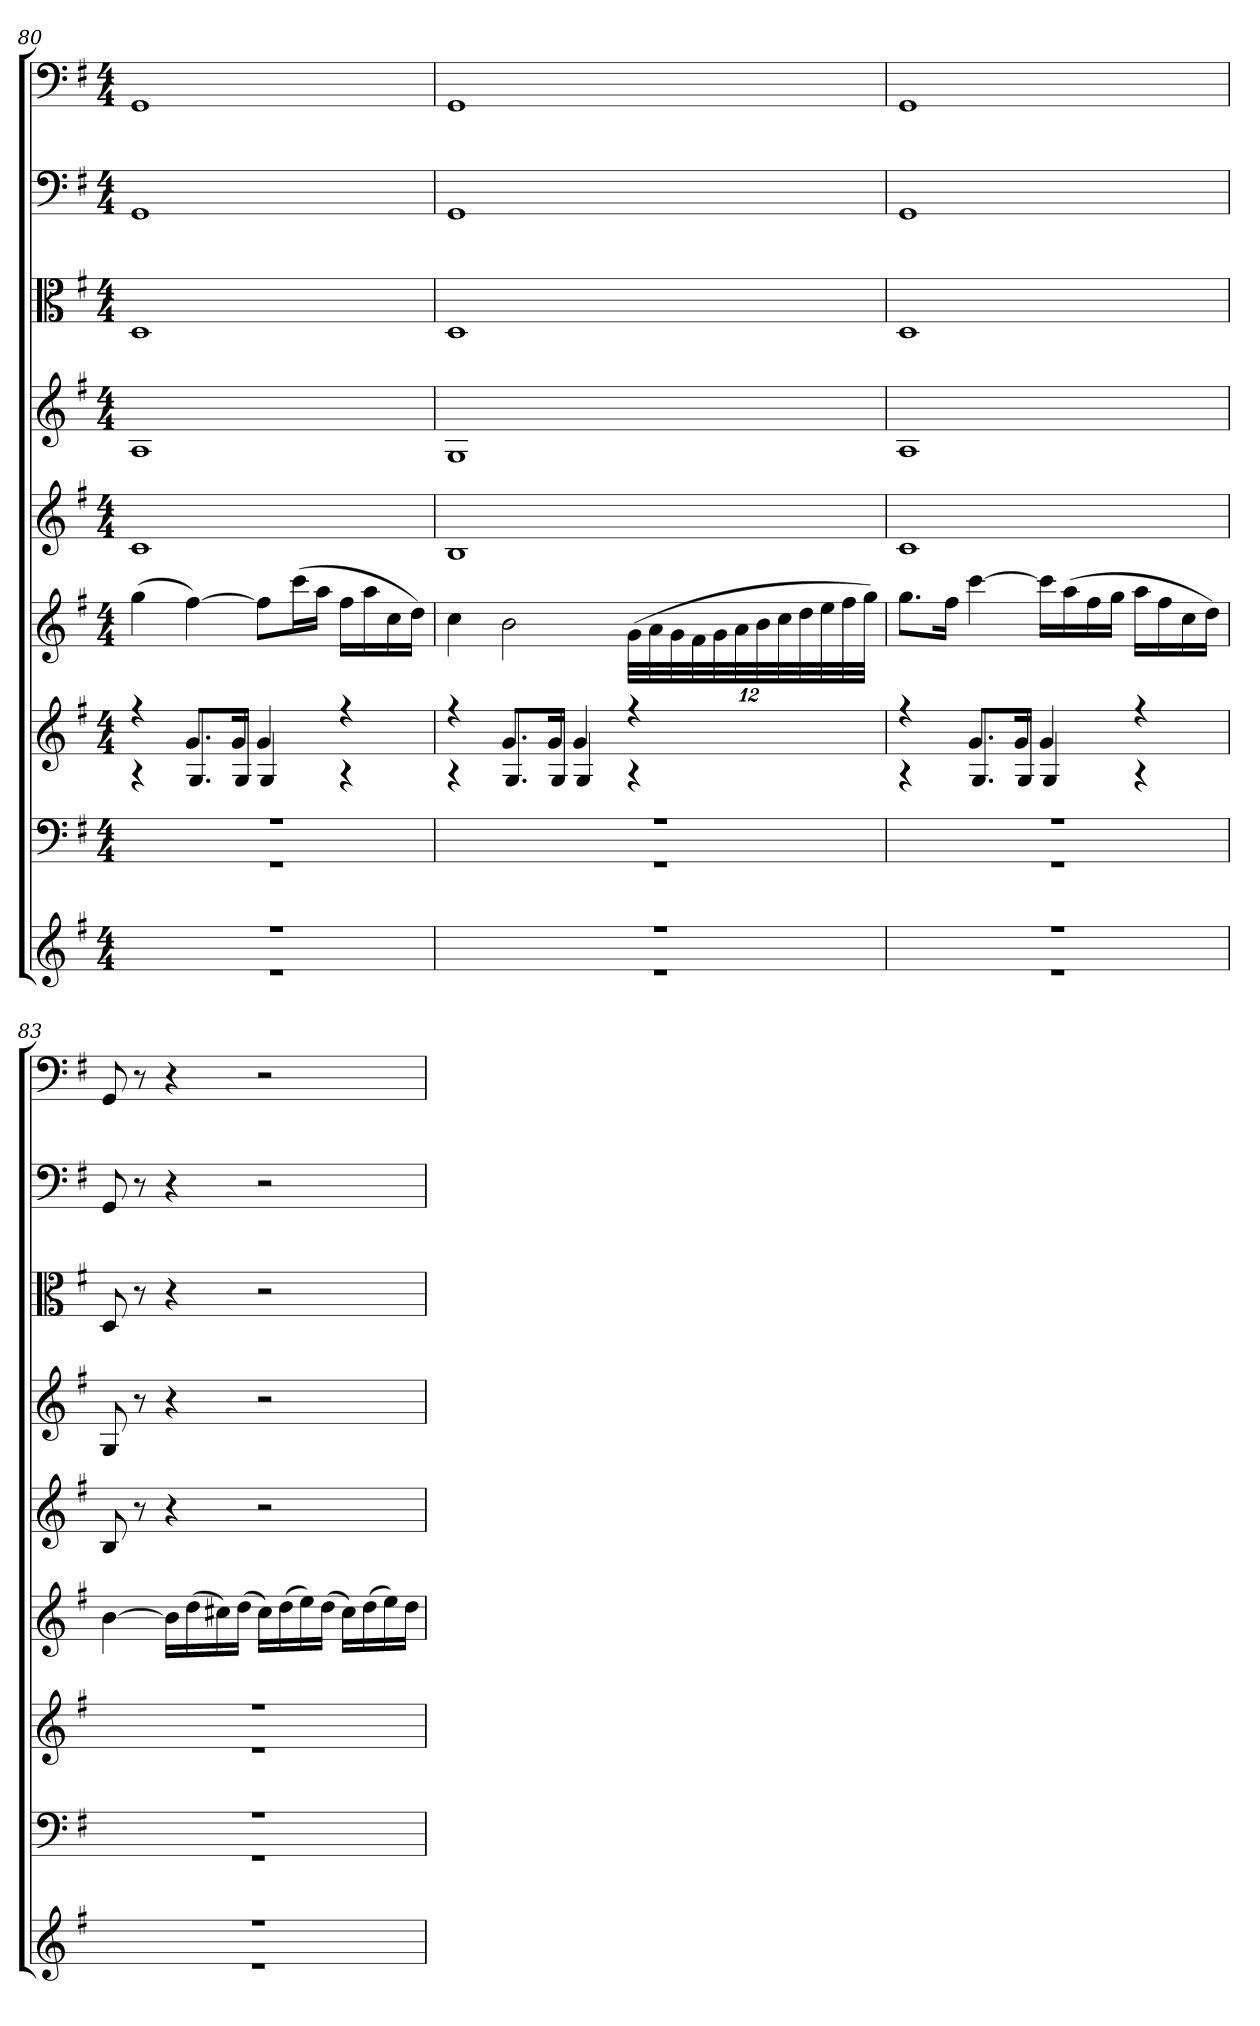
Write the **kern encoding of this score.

**kern	**kern	**kern	**kern	**kern	**kern	**kern	**kern	**kern
*part9	*part8	*part7	*part6	*part5	*part4	*part3	*part2	*part1
*staff9	*staff8	*staff7	*staff6	*staff5	*staff4	*staff3	*staff2	*staff1
*clefG2	*clefF4	*clefG2	*clefG2	*clefG2	*clefG2	*clefC3	*clefF4	*clefF4
*k[f#]	*k[f#]	*k[f#]	*k[f#]	*k[f#]	*k[f#]	*k[f#]	*k[f#]	*k[f#]
*G:	*G:	*G:	*G:	*G:	*G:	*G:	*G:	*G:
*M4/4	*M4/4	*M4/4	*M4/4	*M4/4	*M4/4	*M4/4	*M4/4	*M4/4
=80	=80	=80	=80	=80	=80	=80	=80	=80
*^	*^	*^	*	*	*	*	*	*
1r	1r	1r	1r	4r	4r	(4gg\	1c/	1A/	1D/	1GG/	1GG/
.	.	.	.	8.g/L	8.G/L	[4ff#\)	.	.	.	.	.
.	.	.	.	16g/Jk	16G/Jk	.	.	.	.	.	.
.	.	.	.	4g/	4G/	8ff#\L]	.	.	.	.	.
.	.	.	.	.	.	(16ccc\L	.	.	.	.	.
.	.	.	.	.	.	16aa\JJ	.	.	.	.	.
.	.	.	.	4r	4r	16ff#\LL	.	.	.	.	.
.	.	.	.	.	.	16aa\	.	.	.	.	.
.	.	.	.	.	.	16cc\	.	.	.	.	.
.	.	.	.	.	.	16dd\JJ)	.	.	.	.	.
=81	=81	=81	=81	=81	=81	=81	=81	=81	=81	=81	=81
1r	1r	1r	1r	4r	4r	4cc\	1B/	1G/	1D/	1GG/	1GG/
.	.	.	.	8.g/L	8.G/L	2b\	.	.	.	.	.
.	.	.	.	16g/Jk	16G/Jk	.	.	.	.	.	.
.	.	.	.	4g/	4G/	.	.	.	.	.	.
.	.	.	.	4r	4r	(48g\LLL	.	.	.	.	.
.	.	.	.	.	.	48a\	.	.	.	.	.
.	.	.	.	.	.	48g\	.	.	.	.	.
.	.	.	.	.	.	48f#\	.	.	.	.	.
.	.	.	.	.	.	48g\	.	.	.	.	.
.	.	.	.	.	.	48a\	.	.	.	.	.
.	.	.	.	.	.	48b\	.	.	.	.	.
.	.	.	.	.	.	48cc\	.	.	.	.	.
.	.	.	.	.	.	48dd\	.	.	.	.	.
.	.	.	.	.	.	48ee\	.	.	.	.	.
.	.	.	.	.	.	48ff#\	.	.	.	.	.
.	.	.	.	.	.	48gg\JJJ)	.	.	.	.	.
=82	=82	=82	=82	=82	=82	=82	=82	=82	=82	=82	=82
1r	1r	1r	1r	4r	4r	8.gg\L	1c/	1A/	1D/	1GG/	1GG/
.	.	.	.	.	.	16ff#\Jk	.	.	.	.	.
.	.	.	.	8.g/L	8.G/L	[4ccc\	.	.	.	.	.
.	.	.	.	16g/Jk	16G/Jk	.	.	.	.	.	.
.	.	.	.	4g/	4G/	16ccc\LL]	.	.	.	.	.
.	.	.	.	.	.	(16aa\	.	.	.	.	.
.	.	.	.	.	.	16ff#\	.	.	.	.	.
.	.	.	.	.	.	16gg\JJ	.	.	.	.	.
.	.	.	.	4r	4r	16aa\LL	.	.	.	.	.
.	.	.	.	.	.	16ff#\	.	.	.	.	.
.	.	.	.	.	.	16cc\	.	.	.	.	.
.	.	.	.	.	.	16dd\JJ)	.	.	.	.	.
=83	=83	=83	=83	=83	=83	=83	=83	=83	=83	=83	=83
1r	1r	1r	1r	1r	1r	[4b\	8B/	8G/	8D/	8GG/	8GG/
.	.	.	.	.	.	.	8r	8r	8r	8r	8r
.	.	.	.	.	.	16b\LL]	4r	4r	4r	4r	4r
.	.	.	.	.	.	(16dd\	.	.	.	.	.
.	.	.	.	.	.	16cc#X\)	.	.	.	.	.
.	.	.	.	.	.	(16dd\JJ	.	.	.	.	.
.	.	.	.	.	.	16cc#\LL)	2r	2r	2r	2r	2r
.	.	.	.	.	.	(16dd\	.	.	.	.	.
.	.	.	.	.	.	16ee\)	.	.	.	.	.
.	.	.	.	.	.	(16dd\JJ	.	.	.	.	.
.	.	.	.	.	.	16cc#\LL)	.	.	.	.	.
.	.	.	.	.	.	(16dd\	.	.	.	.	.
.	.	.	.	.	.	16ee\)	.	.	.	.	.
.	.	.	.	.	.	16dd\JJ	.	.	.	.	.
*v	*v	*	*	*v	*v	*	*	*	*	*	*
*	*v	*v	*	*	*	*	*	*	*
=	=	=	=	=	=	=	=	=
*-	*-	*-	*-	*-	*-	*-	*-	*-
